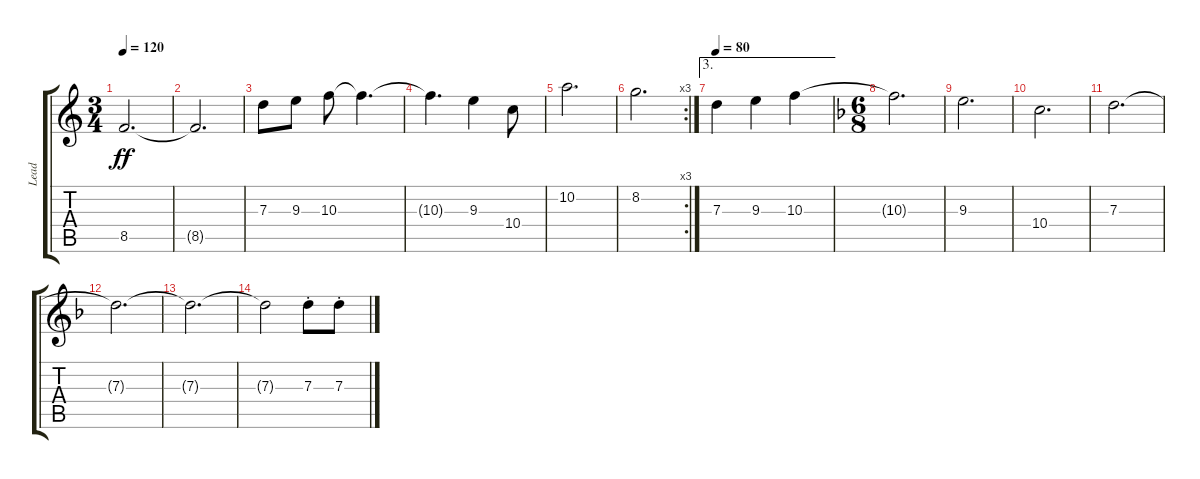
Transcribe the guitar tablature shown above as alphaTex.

\track ("Lead" "Lead") {instrument distortionguitar}
\staff {score tabs}
\tuning (D4 B3 G3 D3 A2 D2) {hide}
\ts (3 4)
\tempo 120
\clef g2
\ks c
8.5.2{d dy ff} |
8.5{t}.2{d} |
7.3.8 9.3.8 10.3.8 10.3{t}.4{d} |
10.3{t}.4{d} 9.3.4 10.4.8 |
10.2.2{d} |
\rc 3
8.2.2{d} |
\ae 3
\tempo 80
7.3.4 9.3.4 10.3.4 |
\ts (6 8)
\ks f
10.3{t}.2{d} |
9.3.2{d} |
10.4.2{d} |
7.3.2{d} |
7.3{t}.2{d} |
7.3{t}.2{d} |
7.3{t}.2 7.3{st}.8 7.3{st}.8
